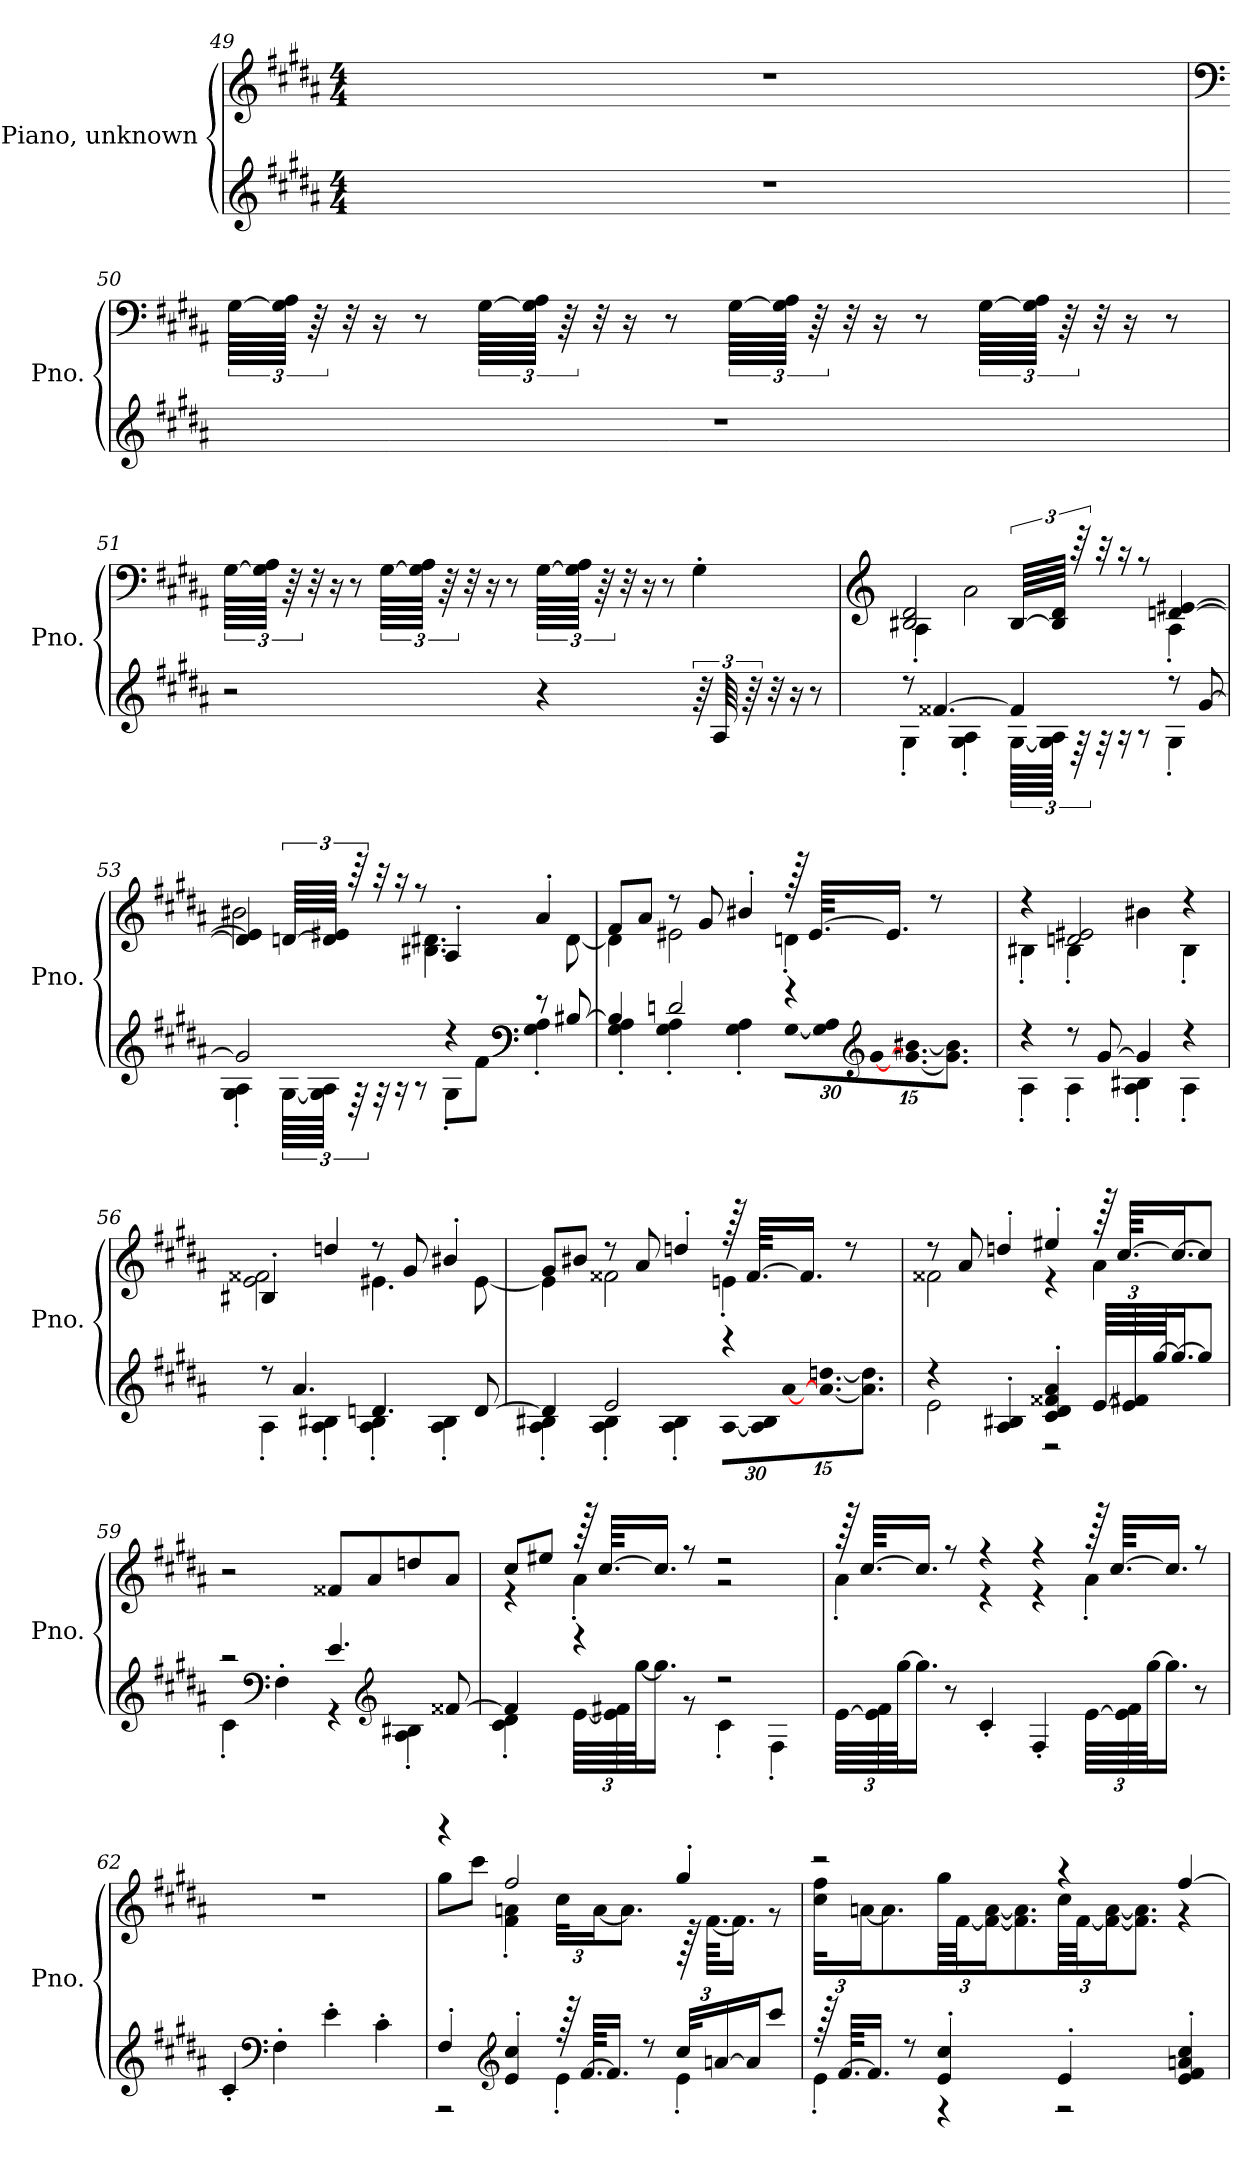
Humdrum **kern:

**kern	**kern
*part1	*part1
*staff2	*staff1
*I"Piano, unknown	*
*I'Pno.	*
*clefG2	*clefG2
*k[f#c#g#d#a#]	*k[f#c#g#d#a#]
*M4/4	*M4/4
=49	=49
1r	1r
=50	=50
*	*clefF4
1r	[96G#\LLLL
.	96G#\] 96A#\JJJJ
.	96r
.	32r
.	16r
.	8r
.	[96G#\LLLL
.	96G#\] 96A#\JJJJ
.	96r
.	32r
.	16r
.	8r
.	[96G#\LLLL
.	96G#\] 96A#\JJJJ
.	96r
.	32r
.	16r
.	8r
.	[96G#\LLLL
.	96G#\] 96A#\JJJJ
.	96r
.	32r
.	16r
.	8r
!!LO:LB:g=z
=51	=51
2r	[96G#\LLLL
.	96G#\] 96A#\JJJJ
.	96r
.	32r
.	16r
.	8r
.	[96G#\LLLL
.	96G#\] 96A#\JJJJ
.	96r
.	32r
.	16r
.	8r
4r	[96G#\LLLL
.	96G#\] 96A#\JJJJ
.	96r
.	32r
.	16r
.	8r
96r	4G#'\
96A#/	.
96r	.
32r	.
16r	.
8r	.
!!LO:PB:g=z
=52	=52
*	*clefG2
*^	*^
8r	4G#'\	2B#X/ 2d#/	4A#'\
[4.f##X/	.	.	.
.	4G#\' 4A#\'	.	2a#\
4f##/]	[96G#\LLLL	[96B#/LLLL	.
.	96G#\] 96A#\JJJJ	96B#/] 96d#/JJJJ	.
.	96r	96r	.
.	32r	32r	.
.	16r	16r	.
.	8r	8r	.
8r	4G#'\	[4dn/ [4e#X/	4A#'\
[8g#/	.	.	.
=53	=53	=53	=53
2g#/]	4G#\' 4A#\'	4d/] 4e#/]	2b#X\
.	[96G#\LLLL	[96dn/LLLL	.
.	96G#\] 96A#\JJJJ	96d/] 96e#X/JJJJ	.
.	96r	96r	.
.	32r	32r	.
.	16r	16r	.
.	8r	8r	.
4r	8G#'\L	4A#'/	4.B#X\ 4.d#X\
.	8f#\J	.	.
*clefF4	*	*	*
8r	4G#\' 4A#\'	4a#'/	.
[8B#X/	.	.	[8d#\
!!LO:LB:g=z	!!
=54	=54	=54	=54
4B#/]	4G#\' 4A#\'	8f#/L	4d#\]
.	.	8a#/J	.
2dn/	4G#\' 4A#\'	8r	2e#X\
.	.	8g#/	.
.	4G#\' 4A#\'	4b#X'/	.
*	*Xbrackettup	*	*
!	!LO:N:vis=256	!	!
4r	[1920%17G#\LLLLL	128r	4dn'\
.	.	[64.e#/KKLL	.
!	!LO:N:vis=256	!	!
.	1920%17G#\] 1920%17A#\J	.	.
*clefG2	*	*	*
!	!LO:N:vis=64	!	!
.	[960%17g#\	.	.
.	.	16.e#/JJ]	.
.	1920ryy	.	.
!	!LO:N:vis=64.	!	!
.	640%17g#\_ [640%17b#X\JJJ	.	.
.	8.g#\] 8.b#\]J	.	.
.	.	8r	.
=55	=55	=55	=55
4r	4A#'\	4r	4B#X'\
8r	4A#'\	2dn/ 2e#X/	4B#'\
[8g#/	.	.	.
4g#/]	4A#\' 4B#X\'	.	4b#X\
4r	4A#'\	4r	4B#'\
=56	=56	=56	=56
8r	4A#'\	4B#X'/	2e\ 2f##X\
4.a#/	.	.	.
.	4A#\' 4B#X\'	4ddn/	.
4.dn/	4A#\' 4B#\'	8r	4.e#X\
.	.	8g#/	.
.	4A#\' 4B#\'	4b#X'/	.
[8d/	.	.	[8e#\
!!LO:LB:g=z	!!
=57	=57	=57	=57
4d/]	4A#\' 4B#X\'	8g#/L	4e#\]
.	.	8b#X/J	.
2e/	4A#\' 4B#\'	8r	2f##X\
.	.	8a#/	.
.	4A#\' 4B#\'	4ddn'/	.
!	!LO:N:vis=256	!	!
4r	[1920%17A#\LLLLL	128r	4en'\
.	.	[64.f##/KKLL	.
!	!LO:N:vis=256	!	!
.	1920%17A#\] 1920%17B#\J	.	.
!	!LO:N:vis=64	!	!
.	[960%17a#\	.	.
.	.	16.f##/JJ]	.
.	1920ryy	.	.
!	!LO:N:vis=64.	!	!
.	640%17a#\_ [640%17ddn\JJJ	.	.
.	8.a#\] 8.dd\]J	.	.
.	.	8r	.
=58	=58	=58	=58
4r	2e\	8r	2f##X\
.	.	8a#/	.
4A#/' 4B#X/'	.	4ddn'/	.
4c#/' 4d#/' 4f##X/' 4a#/'	2r	4ee#X'/	4r
[96e/LLLL	.	128r	4a#\
.	.	[64.cc#/KKLL	.
96e/] 96f#X/	.	.	.
[96gg#/JJ	.	.	.
16.gg#/J_	.	16.cc#/J_	.
8gg#/J]	.	8cc#/J]	.
*	*	*v	*v
!!LO:LB:g=z
=59	=59	=59
2r	4c#'\	2r
*clefF4	*	*
.	4F#'\	.
4.e/	4r	8f##X/L
.	.	8a#/
*clefG2	*	*
.	4A#\' 4B#X\'	8ddn/
[8f##X/	.	8a#/J
=60	=60	=60
*	*	*^
4f##/]	4c#\' 4d#\'	8cc#/L	4r
.	.	8ee#X/J	.
4r	[96e\LLLL	128r	4a#'\
.	.	[64.cc#/KKLL	.
.	96e\] 96f#X\	.	.
.	[96gg#\JJ	.	.
.	16.gg#\JJ]	16.cc#/JJ]	.
.	8r	8r	.
2r	4c#'\	2r	2r
.	4F#'\	.	.
*v	*v	*	*
=61	=61	=61
[96e\LLLL	128r	4a#'\
.	[64.cc#/KKLL	.
96e\] 96f#\	.	.
[96gg#\JJ	.	.
16.gg#\JJ]	16.cc#/JJ]	.
8r	8r	.
4c#'/	4r	4r
4F#'/	4r	4r
[96e\LLLL	128r	4a#'\
.	[64.cc#/KKLL	.
96e\] 96f#\	.	.
[96gg#\JJ	.	.
16.gg#\JJ]	16.cc#/JJ]	.
8r	8r	.
*	*v	*v
!!LO:LB:g=z
=62	=62
4c#'/	1r
*clefF4	*
4F#'\	.
4e'\	.
4c#'\	.
=63	=63
*^	*^
4F#'/	2r	4r	8gg#\L
.	.	.	8ccc#\J
*clefG2	*	*	*
4e/' 4cc#/'	.	2ff#/	4f#\' 4an\'
*	*	*	*Xbrackettup
128r	4e'\	.	48cc#\KLL
[64.f#/KKLL	.	.	.
.	.	.	[24a\J
16.f#/JJ]	.	.	.
.	.	.	8.a\J]
8r	.	.	.
48cc#/KLL	4e'\	4gg#'/	128r
.	.	.	[64.f#\KKLL
[24an/	.	.	.
.	.	.	16.f#\JJ]
16a/J]	.	.	.
8ccc#/J	.	.	8r
=64	=64	=64	=64
128r	4e'\	2r	48cc#\ 48ff#\KLL
[64.f#/KKLL	.	.	.
.	.	.	[24an\J
16.f#/JJ]	.	.	.
.	.	.	8.a\]
8r	.	.	.
4e/' 4cc#/'	4r	.	96gg#\LLL
.	.	.	[96f#\JJ
.	.	.	24f#\_ [24a\J
.	.	.	8.f#\] 8.a\]
4e'/	2r	4r	96cc#\LLL
.	.	.	[96f#\JJ
.	.	.	24f#\_ [24a\J
.	.	.	8.f#\] 8.a\]J
4e/' 4f#/' 4an/' 4cc#/'	.	[4ff#/	4r
*v	*v	*	*
*	*v	*v
=	=
*-	*-
